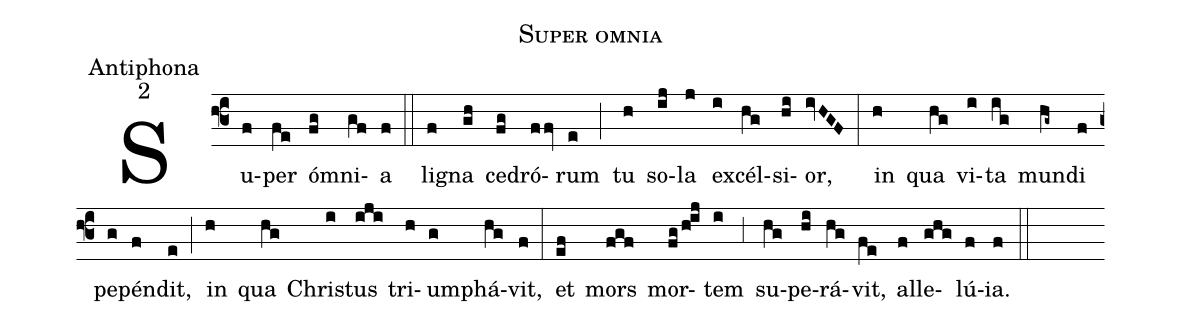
name:Super omnia;
office-part:Antiphona;
mode:2;
%%
(f3) Su(f)per(fe) ó(fg)mni(gf)a(f) (::) li(f)gna(gh) ce(fg)dró(ffv)rum(e) (;) tu(h) so(ij)la(j) ex(i)cél(hg)si(hi)or,(ivHGF) (:) in(h) qua(hg) vi(i)ta(ig) mun(hg~)di(f) pe(g)pén(f)dit,(e) (;) in(h) qua(hg) Chri(i)stus(iji) tri(h)um(g)phá(hg)vit,(f) (:) et(ef) mors(fgf) mor(fg/h!ij)tem(i) (;3) su(hg)pe(hi)rá(hg)vit,(fe) al(f)le(ghg)lú(f)ia.(f) (::)
